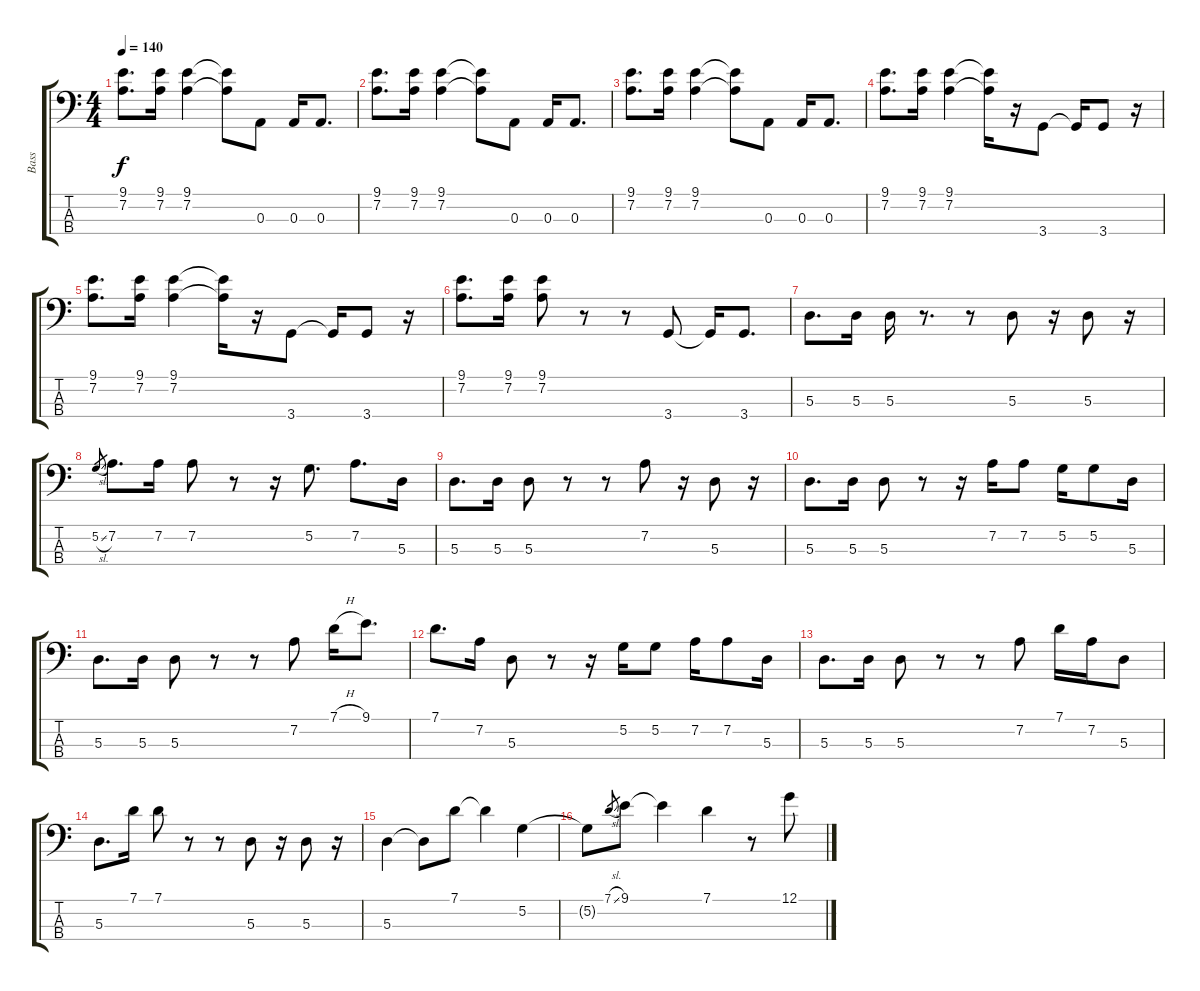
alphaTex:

\track ("Bass" "Bass") {instrument electricbassfinger}
\staff {score tabs}
\tuning (G2 D2 A1 E1) {hide}
\ts (4 4)
\tempo 140
\clef f4
\ks c
(9.1 7.2).8{d dy f} (9.1 7.2).16 (9.1 7.2).4 (9.1{t} 7.2{t}).8 0.3.8 0.3.16 0.3.8{d} |
(9.1 7.2).8{d} (9.1 7.2).16 (9.1 7.2).4 (9.1{t} 7.2{t}).8 0.3.8 0.3.16 0.3.8{d} |
(9.1 7.2).8{d} (9.1 7.2).16 (9.1 7.2).4 (9.1{t} 7.2{t}).8 0.3.8 0.3.16 0.3.8{d} |
(9.1 7.2).8{d} (9.1 7.2).16 (9.1 7.2).4 (9.1{t} 7.2{t}).16 r.16 3.4.8 3.4{t}.16 3.4.8 r.16 |
(9.1 7.2).8{d} (9.1 7.2).16 (9.1 7.2).4 (9.1{t} 7.2{t}).16 r.16 3.4.8 3.4{t}.16 3.4.8 r.16 |
(9.1 7.2).8{d} (9.1 7.2).16 (9.1 7.2).8 r.8 r.8 3.4.8 3.4{t}.16 3.4.8{d} |
5.3.8{d} 5.3.16 5.3.16 r.8{d} r.8 5.3.8 r.16 5.3.8 r.16 |
5.2{sl}.8{gr} 7.2.8{d} 7.2.16 7.2.8 r.8 r.16 5.2.8{d} 7.2.8{d} 5.3.16 |
5.3.8{d} 5.3.16 5.3.8 r.8 r.8 7.2.8 r.16 5.3.8 r.16 |
5.3.8{d} 5.3.16 5.3.8 r.8 r.16 7.2.16 7.2.8 5.2.16 5.2.8 5.3.16 |
5.3.8{d} 5.3.16 5.3.8 r.8 r.8 7.2.8 7.1{h}.16 9.1.8{d} |
7.1.8{d} 7.2.16 5.3.8 r.8 r.16 5.2.16 5.2.8 7.2.16 7.2.8 5.3.16 |
5.3.8{d} 5.3.16 5.3.8 r.8 r.8 7.2.8 7.1.16 7.2.16 5.3.8 |
5.3.8{d} 7.1.16 7.1.8 r.8 r.8 5.3.8 r.16 5.3.8 r.16 |
5.3.4 5.3{t}.8 7.1.8 7.1{t}.4 5.2.4 |
5.2{t}.8 7.1{sl}.8{gr} 9.1.8 9.1{t}.4 7.1.4 r.8 12.1.8
